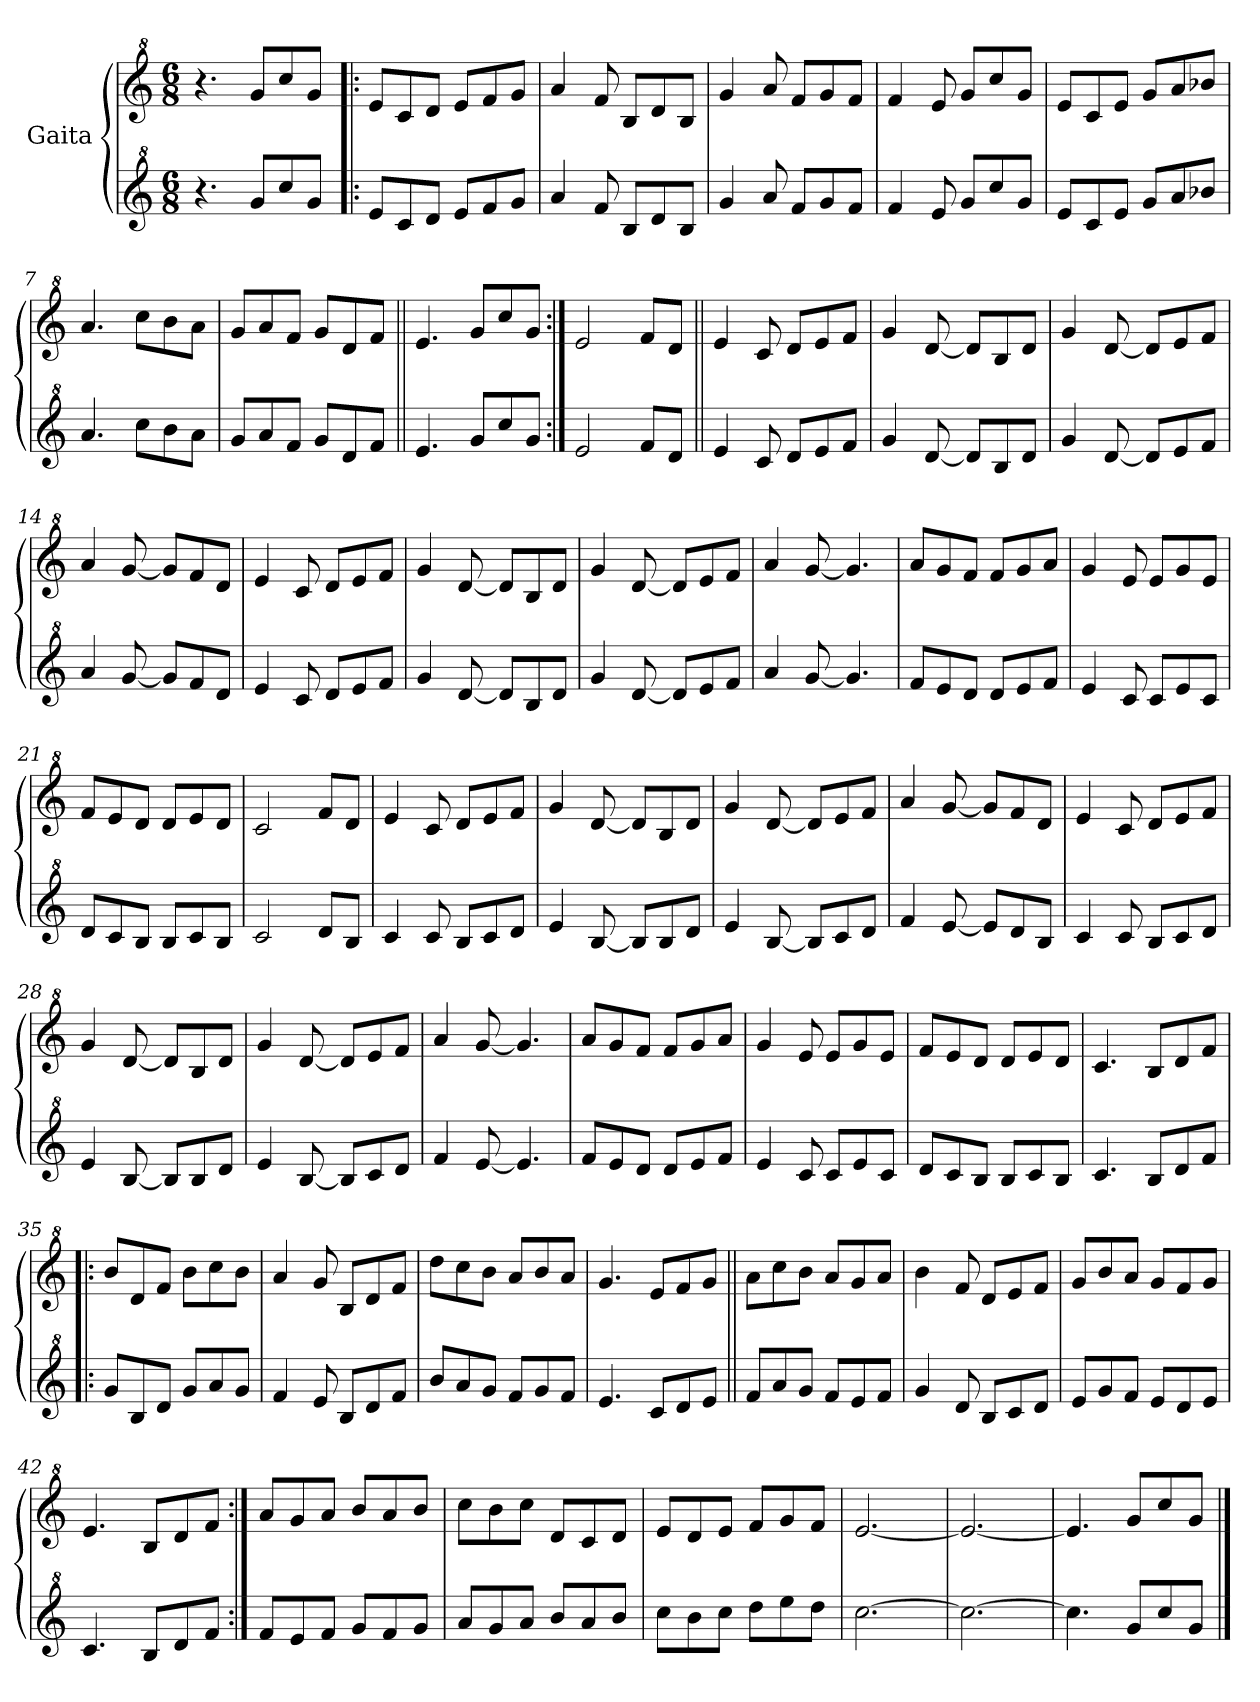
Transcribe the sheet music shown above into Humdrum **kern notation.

**kern	**kern
*part2	*part1
*staff2	*staff1
*I"Gaita	*I"Gaita
*clefG^2	*clefG^2
*k[]	*k[]
*M6/8	*M6/8
*MM180	*MM180
=1	=1
4.r	4.r
8gg/L	8gg/L
8ccc/	8ccc/
8gg/J	8gg/J
=2!|:	=2!|:
8ee/L	8ee/L
8cc/	8cc/
8dd/J	8dd/J
8ee/L	8ee/L
8ff/	8ff/
8gg/J	8gg/J
=3	=3
4aa/	4aa/
8ff/	8ff/
8b/L	8b/L
8dd/	8dd/
8b/J	8b/J
=4	=4
4gg/	4gg/
8aa/	8aa/
8ff/L	8ff/L
8gg/	8gg/
8ff/J	8ff/J
=5	=5
4ff/	4ff/
8ee/	8ee/
8gg/L	8gg/L
8ccc/	8ccc/
8gg/J	8gg/J
=6	=6
8ee/L	8ee/L
8cc/	8cc/
8ee/J	8ee/J
8gg/L	8gg/L
8aa/	8aa/
8bb-X/J	8bb-X/J
=7	=7
4.aa/	4.aa/
8ccc\L	8ccc\L
8bb\	8bb\
8aa\J	8aa\J
=8	=8
8gg/L	8gg/L
8aa/	8aa/
8ff/J	8ff/J
8gg/L	8gg/L
8dd/	8dd/
8ff/J	8ff/J
!!LO:LB:g=z
=9||	=9||
4.ee/	4.ee/
8gg/L	8gg/L
8ccc/	8ccc/
8gg/J	8gg/J
=10:|!	=10:|!
2ee/	2ee/
8ff/L	8ff/L
8dd/J	8dd/J
=11||	=11||
4ee/	4ee/
8cc/	8cc/
8dd/L	8dd/L
8ee/	8ee/
8ff/J	8ff/J
=12	=12
4gg/	4gg/
[8dd/	[8dd/
8dd/L]	8dd/L]
8b/	8b/
8dd/J	8dd/J
=13	=13
4gg/	4gg/
[8dd/	[8dd/
8dd/L]	8dd/L]
8ee/	8ee/
8ff/J	8ff/J
=14	=14
4aa/	4aa/
[8gg/	[8gg/
8gg/L]	8gg/L]
8ff/	8ff/
8dd/J	8dd/J
=15	=15
4ee/	4ee/
8cc/	8cc/
8dd/L	8dd/L
8ee/	8ee/
8ff/J	8ff/J
=16	=16
4gg/	4gg/
[8dd/	[8dd/
8dd/L]	8dd/L]
8b/	8b/
8dd/J	8dd/J
!!LO:LB:g=z
=17	=17
4gg/	4gg/
[8dd/	[8dd/
8dd/L]	8dd/L]
8ee/	8ee/
8ff/J	8ff/J
=18	=18
4aa/	4aa/
[8gg/	[8gg/
4.gg/]	4.gg/]
=19	=19
8ff/L	8aa/L
8ee/	8gg/
8dd/J	8ff/J
8dd/L	8ff/L
8ee/	8gg/
8ff/J	8aa/J
=20	=20
4ee/	4gg/
8cc/	8ee/
8cc/L	8ee/L
8ee/	8gg/
8cc/J	8ee/J
=21	=21
8dd/L	8ff/L
8cc/	8ee/
8b/J	8dd/J
8b/L	8dd/L
8cc/	8ee/
8b/J	8dd/J
=22	=22
2cc/	2cc/
8dd/L	8ff/L
8b/J	8dd/J
=23	=23
4cc/	4ee/
8cc/	8cc/
8b/L	8dd/L
8cc/	8ee/
8dd/J	8ff/J
=24	=24
4ee/	4gg/
[8b/	[8dd/
8b/L]	8dd/L]
8b/	8b/
8dd/J	8dd/J
!!LO:LB:g=z
=25	=25
4ee/	4gg/
[8b/	[8dd/
8b/L]	8dd/L]
8cc/	8ee/
8dd/J	8ff/J
=26	=26
4ff/	4aa/
[8ee/	[8gg/
8ee/L]	8gg/L]
8dd/	8ff/
8b/J	8dd/J
=27	=27
4cc/	4ee/
8cc/	8cc/
8b/L	8dd/L
8cc/	8ee/
8dd/J	8ff/J
=28	=28
4ee/	4gg/
[8b/	[8dd/
8b/L]	8dd/L]
8b/	8b/
8dd/J	8dd/J
=29	=29
4ee/	4gg/
[8b/	[8dd/
8b/L]	8dd/L]
8cc/	8ee/
8dd/J	8ff/J
=30	=30
4ff/	4aa/
[8ee/	[8gg/
4.ee/]	4.gg/]
=31	=31
8ff/L	8aa/L
8ee/	8gg/
8dd/J	8ff/J
8dd/L	8ff/L
8ee/	8gg/
8ff/J	8aa/J
!!LO:LB:g=z
=32	=32
4ee/	4gg/
8cc/	8ee/
8cc/L	8ee/L
8ee/	8gg/
8cc/J	8ee/J
=33	=33
8dd/L	8ff/L
8cc/	8ee/
8b/J	8dd/J
8b/L	8dd/L
8cc/	8ee/
8b/J	8dd/J
=34	=34
4.cc/	4.cc/
8b/L	8b/L
8dd/	8dd/
8ff/J	8ff/J
=35!|:	=35!|:
8gg/L	8bb/L
8b/	8dd/
8dd/J	8ff/J
8gg/L	8bb\L
8aa/	8ccc\
8gg/J	8bb\J
=36	=36
4ff/	4aa/
8ee/	8gg/
8b/L	8b/L
8dd/	8dd/
8ff/J	8ff/J
=37	=37
8bb/L	8ddd\L
8aa/	8ccc\
8gg/J	8bb\J
8ff/L	8aa/L
8gg/	8bb/
8ff/J	8aa/J
=38	=38
4.ee/	4.gg/
8cc/L	8ee/L
8dd/	8ff/
8ee/J	8gg/J
!!LO:PB:g=z
=39||	=39||
8ff/L	8aa\L
8aa/	8ccc\
8gg/J	8bb\J
8ff/L	8aa/L
8ee/	8gg/
8ff/J	8aa/J
=40	=40
4gg/	4bb\
8dd/	8ff/
8b/L	8dd/L
8cc/	8ee/
8dd/J	8ff/J
=41	=41
8ee/L	8gg/L
8gg/	8bb/
8ff/J	8aa/J
8ee/L	8gg/L
8dd/	8ff/
8ee/J	8gg/J
=42	=42
4.cc/	4.ee/
8b/L	8b/L
8dd/	8dd/
8ff/J	8ff/J
=43:|!	=43:|!
8ff/L	8aa/L
8ee/	8gg/
8ff/J	8aa/J
8gg/L	8bb/L
8ff/	8aa/
8gg/J	8bb/J
=44	=44
8aa/L	8ccc\L
8gg/	8bb\
8aa/J	8ccc\J
8bb/L	8dd/L
8aa/	8cc/
8bb/J	8dd/J
=45	=45
8ccc\L	8ee/L
8bb\	8dd/
8ccc\J	8ee/J
8ddd\L	8ff/L
8eee\	8gg/
8ddd\J	8ff/J
=46	=46
[2.ccc\	[2.ee/
=47	=47
2.ccc\_	2.ee/_
!!LO:LB:g=z
=48	=48
4.ccc\]	4.ee/]
8gg/L	8gg/L
8ccc/	8ccc/
8gg/J	8gg/J
==	==
*-	*-
